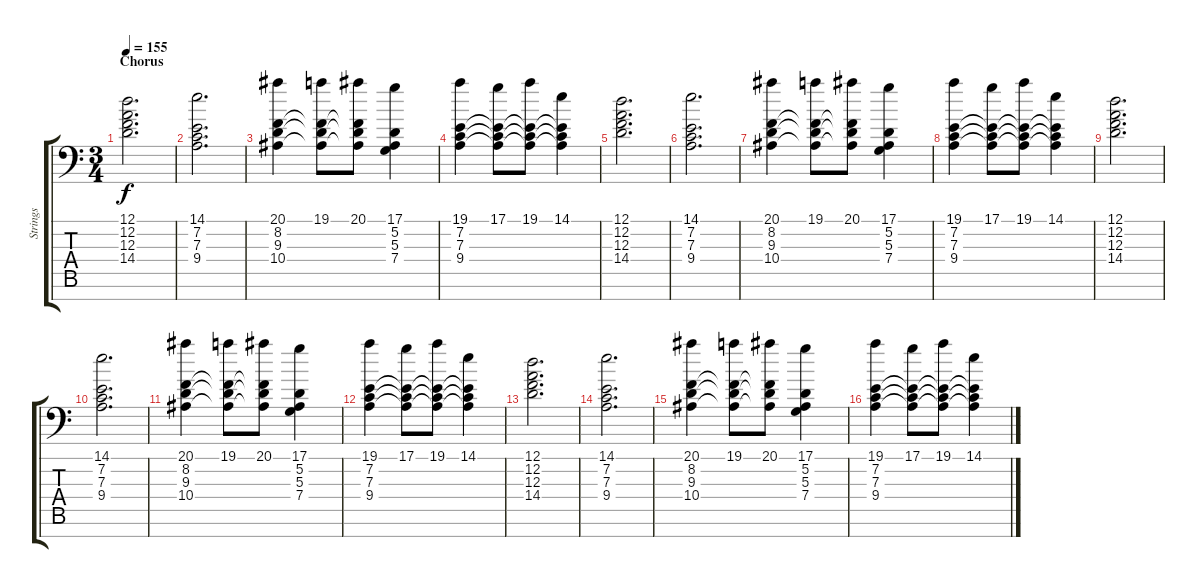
\track ("Strings" "Strings") {instrument synthstrings1}
\staff {score tabs}
\tuning (D4 A3 F3 C3 G2 D2 A1) {hide}
\ts (3 4)
\section ("" "Chorus")
\tempo 155
\clef f4
\ks c
(12.1 12.2 12.3 14.4).2{d dy f} |
(14.1 7.2 7.3 9.4).2{d} |
(20.1 8.2 9.3 10.4).4 (19.1 8.2{t} 9.3{t} 10.4{t}).8 (20.1 8.2{t} 9.3{t} 10.4{t}).8 (17.1 5.2 5.3 7.4).4 |
(19.1 7.2 7.3 9.4).4 (17.1 7.2{t} 7.3{t} 9.4{t}).8 (19.1 7.2{t} 7.3{t} 9.4{t}).8 (14.1 7.2{t} 7.3{t} 9.4{t}).4 |
(12.1 12.2 12.3 14.4).2{d} |
(14.1 7.2 7.3 9.4).2{d} |
(20.1 8.2 9.3 10.4).4 (19.1 8.2{t} 9.3{t} 10.4{t}).8 (20.1 8.2{t} 9.3{t} 10.4{t}).8 (17.1 5.2 5.3 7.4).4 |
(19.1 7.2 7.3 9.4).4 (17.1 7.2{t} 7.3{t} 9.4{t}).8 (19.1 7.2{t} 7.3{t} 9.4{t}).8 (14.1 7.2{t} 7.3{t} 9.4{t}).4 |
(12.1 12.2 12.3 14.4).2{d} |
(14.1 7.2 7.3 9.4).2{d} |
(20.1 8.2 9.3 10.4).4 (19.1 8.2{t} 9.3{t} 10.4{t}).8 (20.1 8.2{t} 9.3{t} 10.4{t}).8 (17.1 5.2 5.3 7.4).4 |
(19.1 7.2 7.3 9.4).4 (17.1 7.2{t} 7.3{t} 9.4{t}).8 (19.1 7.2{t} 7.3{t} 9.4{t}).8 (14.1 7.2{t} 7.3{t} 9.4{t}).4 |
(12.1 12.2 12.3 14.4).2{d} |
(14.1 7.2 7.3 9.4).2{d} |
(20.1 8.2 9.3 10.4).4 (19.1 8.2{t} 9.3{t} 10.4{t}).8 (20.1 8.2{t} 9.3{t} 10.4{t}).8 (17.1 5.2 5.3 7.4).4 |
(19.1 7.2 7.3 9.4).4 (17.1 7.2{t} 7.3{t} 9.4{t}).8 (19.1 7.2{t} 7.3{t} 9.4{t}).8 (14.1 7.2{t} 7.3{t} 9.4{t}).4
